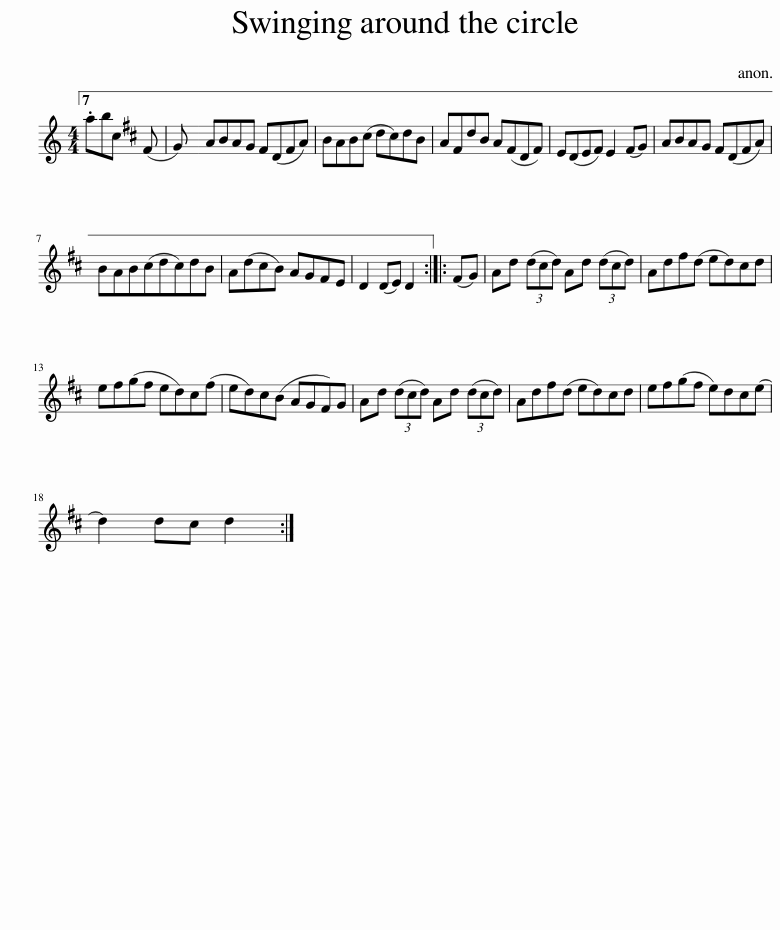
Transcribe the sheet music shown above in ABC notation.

X:1
L:1/8
M:4/4
I:linebreak $
K:C
V:1 treble
V:1
 .abc (^F G) | ABAG ^F(DFA) | BAB(^c dc)dB | A^FdB A(FDF) | E(DE^F) E2 (FG) | %5
 ABAG ^F(DFA) |$ BAB(^cdc)dB | A(d^cB) AG^FE | D2 (DE) D2 :: (^FG) | %10
 Ad (3(d^cd) Ad (3(dcd) | Ad^f(d ed)^cd |$ e^f(gf ed)^c(f | ed)^c(B AG^F)G | Ad (3(d^cd) Ad (3(dcd) | %15
 Ad^f(d ed)^cd | e^f(gf e)d^c(e |$ d2) d^c d2 :| %18
